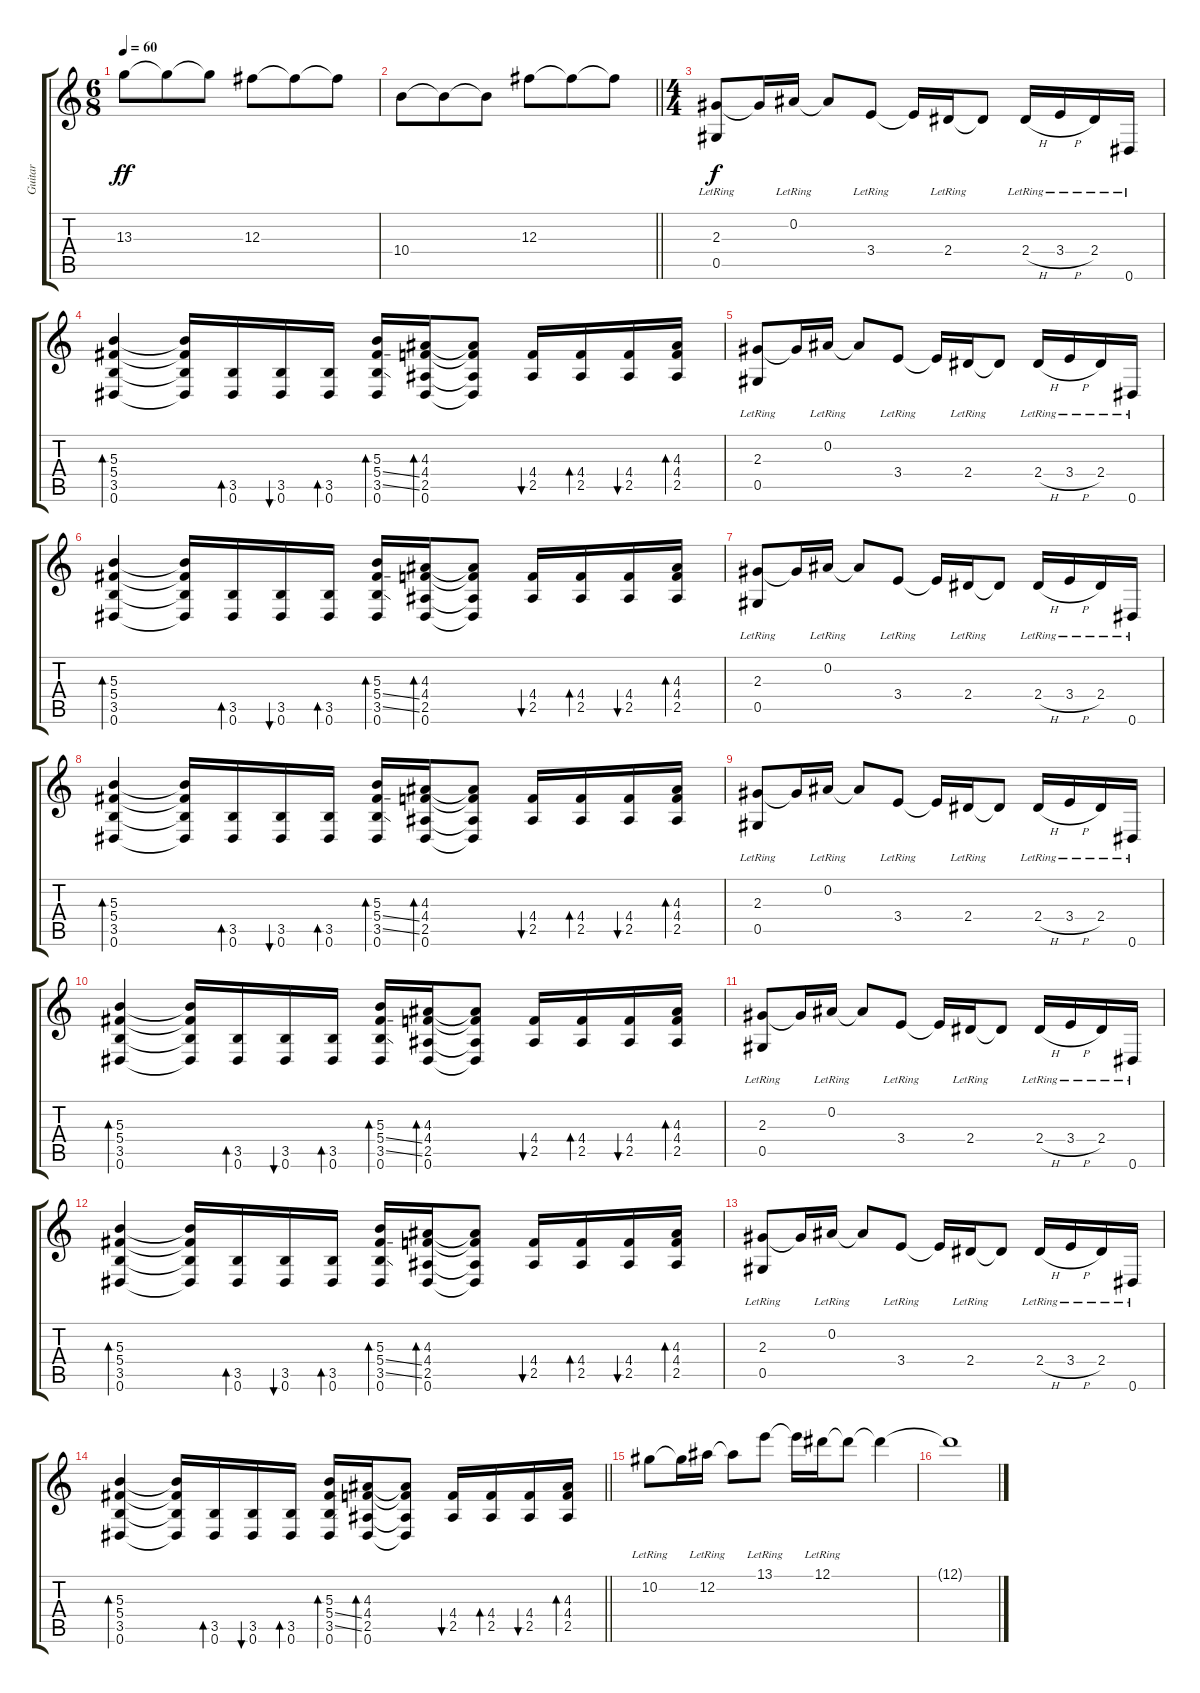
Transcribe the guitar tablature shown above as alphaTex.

\track ("Guitar" "Guitar") {instrument acousticguitarsteel}
\staff {score tabs}
\tuning (Eb4 Bb3 Gb3 Db3 Ab2 Eb2) {hide}
\ts (6 8)
\tempo 60
\clef g2
\ks c
13.3.8{dy ff} 13.3{t}.8 13.3{t}.8 12.3.8 12.3{t}.8 12.3{t}.8 |
\barLineRight lightlight
10.4.8 10.4{t}.8 10.4{t}.8 12.3.8 12.3{t}.8 12.3{t}.8 |
\ts (4 4)
\section ("" "")
(2.3{lr} 0.5{lr}).8{dy f} 2.3{t}.16 0.2{lr}.16 0.2{t}.8 3.4{lr}.8 3.4{t}.16 2.4{lr}.16 2.4{t}.8 2.4{h lr}.16 3.4{h lr}.16 2.4{lr}.16 0.6{lr}.16 |
(5.3 5.4 3.5 0.6).4{bd 60} (5.3{t} 5.4{t} 3.5{t} 0.6{t}).16 (3.5 0.6).16{bd 60} (3.5 0.6).16{bu 60} (3.5 0.6).16{bd 60} (5.3 5.4{ss} 3.5{ss} 0.6).16{bd 60} (4.3 4.4 2.5 0.6).16{bd 60} (4.3{t} 4.4{t} 2.5{t} 0.6{t}).8 (4.4 2.5).16{bu 60} (4.4 2.5).16{bd 60} (4.4 2.5).16{bu 60} (4.3 4.4 2.5).16{bd 60} |
(2.3{lr} 0.5{lr}).8 2.3{t}.16 0.2{lr}.16 0.2{t}.8 3.4{lr}.8 3.4{t}.16 2.4{lr}.16 2.4{t}.8 2.4{h lr}.16 3.4{h lr}.16 2.4{lr}.16 0.6{lr}.16 |
(5.3 5.4 3.5 0.6).4{bd 60} (5.3{t} 5.4{t} 3.5{t} 0.6{t}).16 (3.5 0.6).16{bd 60} (3.5 0.6).16{bu 60} (3.5 0.6).16{bd 60} (5.3 5.4{ss} 3.5{ss} 0.6).16{bd 60} (4.3 4.4 2.5 0.6).16{bd 60} (4.3{t} 4.4{t} 2.5{t} 0.6{t}).8 (4.4 2.5).16{bu 60} (4.4 2.5).16{bd 60} (4.4 2.5).16{bu 60} (4.3 4.4 2.5).16{bd 60} |
(2.3{lr} 0.5{lr}).8 2.3{t}.16 0.2{lr}.16 0.2{t}.8 3.4{lr}.8 3.4{t}.16 2.4{lr}.16 2.4{t}.8 2.4{h lr}.16 3.4{h lr}.16 2.4{lr}.16 0.6{lr}.16 |
(5.3 5.4 3.5 0.6).4{bd 60} (5.3{t} 5.4{t} 3.5{t} 0.6{t}).16 (3.5 0.6).16{bd 60} (3.5 0.6).16{bu 60} (3.5 0.6).16{bd 60} (5.3 5.4{ss} 3.5{ss} 0.6).16{bd 60} (4.3 4.4 2.5 0.6).16{bd 60} (4.3{t} 4.4{t} 2.5{t} 0.6{t}).8 (4.4 2.5).16{bu 60} (4.4 2.5).16{bd 60} (4.4 2.5).16{bu 60} (4.3 4.4 2.5).16{bd 60} |
(2.3{lr} 0.5{lr}).8 2.3{t}.16 0.2{lr}.16 0.2{t}.8 3.4{lr}.8 3.4{t}.16 2.4{lr}.16 2.4{t}.8 2.4{h lr}.16 3.4{h lr}.16 2.4{lr}.16 0.6{lr}.16 |
(5.3 5.4 3.5 0.6).4{bd 60} (5.3{t} 5.4{t} 3.5{t} 0.6{t}).16 (3.5 0.6).16{bd 60} (3.5 0.6).16{bu 60} (3.5 0.6).16{bd 60} (5.3 5.4{ss} 3.5{ss} 0.6).16{bd 60} (4.3 4.4 2.5 0.6).16{bd 60} (4.3{t} 4.4{t} 2.5{t} 0.6{t}).8 (4.4 2.5).16{bu 60} (4.4 2.5).16{bd 60} (4.4 2.5).16{bu 60} (4.3 4.4 2.5).16{bd 60} |
(2.3{lr} 0.5{lr}).8 2.3{t}.16 0.2{lr}.16 0.2{t}.8 3.4{lr}.8 3.4{t}.16 2.4{lr}.16 2.4{t}.8 2.4{h lr}.16 3.4{h lr}.16 2.4{lr}.16 0.6{lr}.16 |
(5.3 5.4 3.5 0.6).4{bd 60} (5.3{t} 5.4{t} 3.5{t} 0.6{t}).16 (3.5 0.6).16{bd 60} (3.5 0.6).16{bu 60} (3.5 0.6).16{bd 60} (5.3 5.4{ss} 3.5{ss} 0.6).16{bd 60} (4.3 4.4 2.5 0.6).16{bd 60} (4.3{t} 4.4{t} 2.5{t} 0.6{t}).8 (4.4 2.5).16{bu 60} (4.4 2.5).16{bd 60} (4.4 2.5).16{bu 60} (4.3 4.4 2.5).16{bd 60} |
(2.3{lr} 0.5{lr}).8 2.3{t}.16 0.2{lr}.16 0.2{t}.8 3.4{lr}.8 3.4{t}.16 2.4{lr}.16 2.4{t}.8 2.4{h lr}.16 3.4{h lr}.16 2.4{lr}.16 0.6{lr}.16 |
\barLineRight lightlight
(5.3 5.4 3.5 0.6).4{bd 60} (5.3{t} 5.4{t} 3.5{t} 0.6{t}).16 (3.5 0.6).16{bd 60} (3.5 0.6).16{bu 60} (3.5 0.6).16{bd 60} (5.3 5.4{ss} 3.5{ss} 0.6).16{bd 60} (4.3 4.4 2.5 0.6).16{bd 60} (4.3{t} 4.4{t} 2.5{t} 0.6{t}).8 (4.4 2.5).16{bu 60} (4.4 2.5).16{bd 60} (4.4 2.5).16{bu 60} (4.3 4.4 2.5).16{bd 60} |
\section ("" "")
10.2{lr}.8 10.2{t}.16 12.2{lr}.16 12.2{t}.8 13.1{lr}.8 13.1{t}.16 12.1{lr}.16 12.1{t}.8 12.1{t}.4 |
12.1{t}.1
